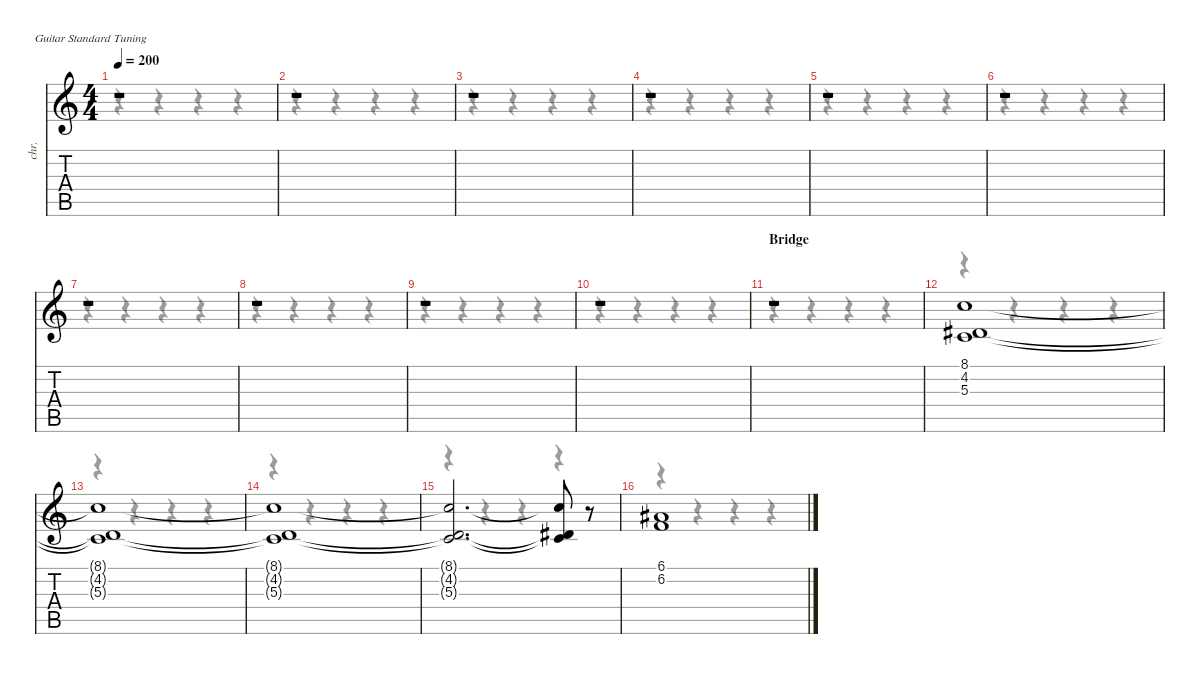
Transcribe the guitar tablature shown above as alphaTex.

\defaultSystemsLayout 4
\hideDynamics
\bracketExtendMode nobrackets
\otherSystemsTrackNameOrientation horizontal
\track ("Herman/Sam (Backing Vocals)" "chr.") {instrument choiraahs}
\staff {score tabs}
\tuning (E4 B3 G3 D3 A2 E2)
\voice
\ts (4 4)
\tempo 200
\clef g2
\ks c
r.1{dy f} |
r.1 |
r.1 |
r.1 |
r.1 |
r.1 |
r.1 |
r.1 |
r.1 |
r.1 |
\section ("" "Bridge")
r.1 |
(8.1 4.2{acc #} 5.3).1{dy mf} |
(8.1{t} 4.2{t acc #} 5.3{t}).1{dy f} |
(8.1{t} 4.2{t acc #} 5.3{t}).1 |
(8.1{t} 4.2{t acc #} 5.3{t}).2{d} (8.1{t} 4.2{t acc #} 5.3{t}).8 r.8 |
(6.1{acc #} 6.2).1{dy mf}
\voice
\clef g2
\ottava regular
\simile none
\ks c
r.4{dy mf} r.4 r.4 r.4 |
r.4 r.4 r.4 r.4 |
r.4 r.4 r.4 r.4 |
r.4 r.4 r.4 r.4 |
r.4 r.4 r.4 r.4 |
r.4 r.4 r.4 r.4 |
r.4 r.4 r.4 r.4 |
r.4 r.4 r.4 r.4 |
r.4 r.4 r.4 r.4 |
r.4 r.4 r.4 r.4 |
r.4 r.4 r.4 r.4 |
r.4 r.4 r.4 r.4 |
r.4 r.4 r.4 r.4 |
r.4 r.4 r.4 r.4 |
r.4 r.4 r.4 r.4 |
r.4 r.4 r.4 r.4
